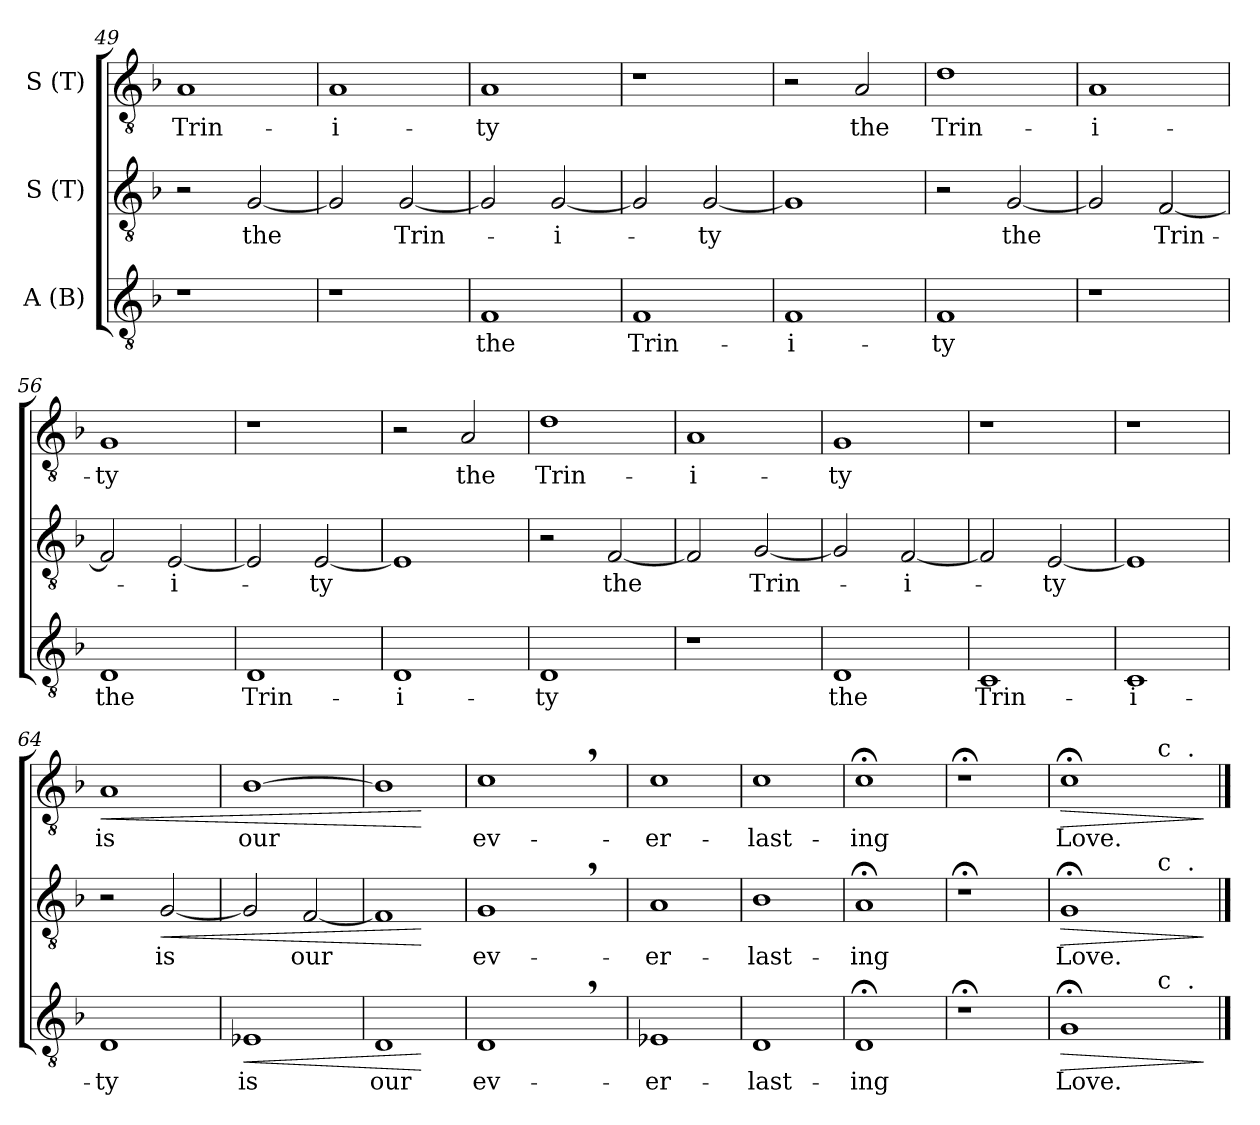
**kern	**text	**dynam	**kern	**text	**dynam	**kern	**text	**dynam
*part3	*part3	*part3	*part2	*part2	*part2	*part1	*part1	*part1
*staff3	*staff3	*staff3	*staff2	*staff2	*staff2	*staff1	*staff1	*staff1
*I"A (B)	*	*	*I"S (T)	*	*	*I"S (T)	*	*
*clefGv2	*	*	*clefGv2	*	*	*clefGv2	*	*
*k[b-]	*	*	*k[b-]	*	*	*k[b-]	*	*
*F:	*	*	*F:	*	*	*F:	*	*
=49	=49	=49	=49	=49	=49	=49	=49	=49
!	!	!	!	!	!	!	!LO:LY:b	!
1r	.	.	2r	.	.	1A	Trin-	.
!	!	!	!	!LO:LY:b	!	!	!	!
.	.	.	[<2G/	the	.	.	.	.
=50	=50	=50	=50	=50	=50	=50	=50	=50
!	!	!	!	!	!	!	!LO:LY:b	!
1r	.	.	2G/]	.	.	1A	-i-	.
!	!	!	!	!LO:LY:b	!	!	!	!
.	.	.	[<2G/	Trin-	.	.	.	.
!!LO:LB:g=z
=51	=51	=51	=51	=51	=51	=51	=51	=51
!	!LO:LY:b	!	!	!	!	!	!LO:LY:b	!
1F	the	.	2G/]	.	.	1A	-ty	.
!	!	!	!	!LO:LY:b:rj	!	!	!	!
.	.	.	[<2G/	-i-	.	.	.	.
=52	=52	=52	=52	=52	=52	=52	=52	=52
!	!LO:LY:b	!	!	!	!	!	!	!
1F	Trin-	.	2G/]	.	.	1r	.	.
!	!	!	!	!LO:LY:b	!	!	!	!
.	.	.	[<2G/	-ty	.	.	.	.
=53	=53	=53	=53	=53	=53	=53	=53	=53
!	!LO:LY:b	!	!	!	!	!	!	!
1F	-i-	.	1G]	.	.	2r	.	.
!	!	!	!	!	!	!	!LO:LY:b	!
.	.	.	.	.	.	2A/	the	.
=54	=54	=54	=54	=54	=54	=54	=54	=54
!	!LO:LY:b	!	!	!	!	!	!LO:LY:b	!
1F	-ty	.	2r	.	.	1d	Trin-	.
!	!	!	!	!LO:LY:b	!	!	!	!
.	.	.	[<2G/	the	.	.	.	.
=55	=55	=55	=55	=55	=55	=55	=55	=55
!	!	!	!	!	!	!	!LO:LY:b	!
1r	.	.	2G/]	.	.	1A	-i-	.
!	!	!	!	!LO:LY:b	!	!	!	!
.	.	.	[<2F/	Trin-	.	.	.	.
=56	=56	=56	=56	=56	=56	=56	=56	=56
!	!LO:LY:b	!	!	!	!	!	!LO:LY:b	!
1D	the	.	2F/]	.	.	1G	-ty	.
!	!	!	!	!LO:LY:b:rj	!	!	!	!
.	.	.	[<2E/	-i-	.	.	.	.
=57	=57	=57	=57	=57	=57	=57	=57	=57
!	!LO:LY:b	!	!	!	!	!	!	!
1D	Trin-	.	2E/]	.	.	1r	.	.
!	!	!	!	!LO:LY:b	!	!	!	!
.	.	.	[<2E/	-ty	.	.	.	.
=58	=58	=58	=58	=58	=58	=58	=58	=58
!	!LO:LY:b	!	!	!	!	!	!	!
1D	-i-	.	1E]	.	.	2r	.	.
!	!	!	!	!	!	!	!LO:LY:b	!
.	.	.	.	.	.	2A/	the	.
=59	=59	=59	=59	=59	=59	=59	=59	=59
!	!LO:LY:b	!	!	!	!	!	!LO:LY:b	!
1D	-ty	.	2r	.	.	1d	Trin-	.
!	!	!	!	!LO:LY:b	!	!	!	!
.	.	.	[<2F/	the	.	.	.	.
=60	=60	=60	=60	=60	=60	=60	=60	=60
!	!	!	!	!	!	!	!LO:LY:b	!
1r	.	.	2F/]	.	.	1A	-i-	.
!	!	!	!	!LO:LY:b	!	!	!	!
.	.	.	[<2G/	Trin-	.	.	.	.
=61	=61	=61	=61	=61	=61	=61	=61	=61
!	!LO:LY:b	!	!	!	!	!	!LO:LY:b	!
1D	the	.	2G/]	.	.	1G	-ty	.
!	!	!	!	!LO:LY:b:rj	!	!	!	!
.	.	.	[<2F/	-i-	.	.	.	.
!!LO:LB:g=z
=62	=62	=62	=62	=62	=62	=62	=62	=62
!	!LO:LY:b	!	!	!	!	!	!	!
1C	Trin-	.	2F/]	.	.	1r	.	.
!	!	!	!	!LO:LY:b	!	!	!	!
.	.	.	[<2E/	-ty	.	.	.	.
=63	=63	=63	=63	=63	=63	=63	=63	=63
!	!LO:LY:b	!	!	!	!	!	!	!
1C	-i-	.	1E]	.	.	1r	.	.
=64	=64	=64	=64	=64	=64	=64	=64	=64
!	!LO:LY:b	!	!	!	!	!	!LO:LY:b	!LO:HP:b
1D	-ty	.	2r	.	.	1A	is	<
!	!	!	!	!LO:LY:b	!LO:HP:b	!	!	!
.	.	.	[<2G/	is	<	.	.	.
=65	=65	=65	=65	=65	=65	=65	=65	=65
!	!LO:LY:b	!LO:HP:b	!	!	!	!	!LO:LY:b	!
1E-X	is	<	2G/]	.	.	[>1B-	our	.
!	!	!	!	!LO:LY:b	!	!	!	!
.	.	.	[<2F/	our	.	.	.	.
=66	=66	=66	=66	=66	=66	=66	=66	=66
!	!LO:LY:b	!	!	!	!	!	!	!
1D	our	.	1F]	.	.	1B-]	.	.
.	.	[	.	.	[	.	.	[
=67	=67	=67	=67	=67	=67	=67	=67	=67
!	!LO:LY:b	!	!	!LO:LY:b	!	!	!LO:LY:b	!
*^	*	*	*^	*	*	*^	*	*
1D,>	8.ryy	ev-	.	1G,>	8.ryy	ev-	.	1c,>	8.ryy	ev-	.
.	2ryy	.	.	.	2ryy	.	.	.	2ryy	.	.
.	4ryy	.	.	.	4ryy	.	.	.	4ryy	.	.
.	16ryy	.	.	.	16ryy	.	.	.	16ryy	.	.
=68	=68	=68	=68	=68	=68	=68	=68	=68	=68	=68	=68
!	!	!LO:LY:b	!	!	!	!LO:LY:b	!	!	!	!LO:LY:b	!
*v	*v	*	*	*	*	*	*	*v	*v	*	*
*	*	*	*v	*v	*	*	*	*	*
1E-X	-er-	.	1A	-er-	.	1c	-er-	.
=69	=69	=69	=69	=69	=69	=69	=69	=69
!	!LO:LY:b	!	!	!LO:LY:b	!	!	!LO:LY:b	!
1D	-last-	.	1B-	-last-	.	1c	-last-	.
=70	=70	=70	=70	=70	=70	=70	=70	=70
!	!LO:LY:b	!	!	!LO:LY:b	!	!	!LO:LY:b	!
1D;	-ing	.	1A;	-ing	.	1c;<	-ing	.
=71	=71	=71	=71	=71	=71	=71	=71	=71
1r;<	.	.	1r;<	.	.	1r;<	.	.
=72	=72	=72	=72	=72	=72	=72	=72	=72
!	!LO:LY:b	!LO:HP:b	!	!LO:LY:b	!LO:HP:b	!	!LO:LY:b	!LO:HP:b
*^	*	*	*^	*	*	*^	*	*
*	*^	*	*	*	*^	*	*	*	*^	*	*
1G;	2ryy	2..ryy	Love.	>	1G;	2ryy	2..ryy	Love.	>	1c;<	2ryy	2..ryy	Love.	>
.	8..ryy	.	.	.	.	8..ryy	.	.	.	.	8..ryy	.	.	.
!	!	!	!	!	!	!	!	!	!	!	!LO:TX:a:t=c	!	!	!
!	!	!	!	!	!	!LO:TX:a:t=c	!	!	!	!	!	!	!	!
!	!LO:TX:a:t=c	!	!	!	!	!	!	!	!	!	!	!	!	!
.	4ryy	.	.	.	.	4ryy	.	.	.	.	4ryy	.	.	.
!	!	!	!	!	!	!	!	!	!	!	!	!LO:TX:a:t=.	!	!
!	!	!	!	!	!	!	!LO:TX:a:t=.	!	!	!	!	!	!	!
!	!	!LO:TX:a:t=.	!	!	!	!	!	!	!	!	!	!	!	!
.	.	8ryy	.	.	.	.	8ryy	.	.	.	.	8ryy	.	.
.	32ryy	.	.	.	.	32ryy	.	.	.	.	32ryy	.	.	.
.	.	.	.	]	.	.	.	.	]	.	.	.	.	]
*v	*v	*v	*	*	*	*	*	*	*	*v	*v	*v	*	*
*	*	*	*v	*v	*v	*	*	*	*	*
==	==	==	==	==	==	==	==	==
*-	*-	*-	*-	*-	*-	*-	*-	*-
